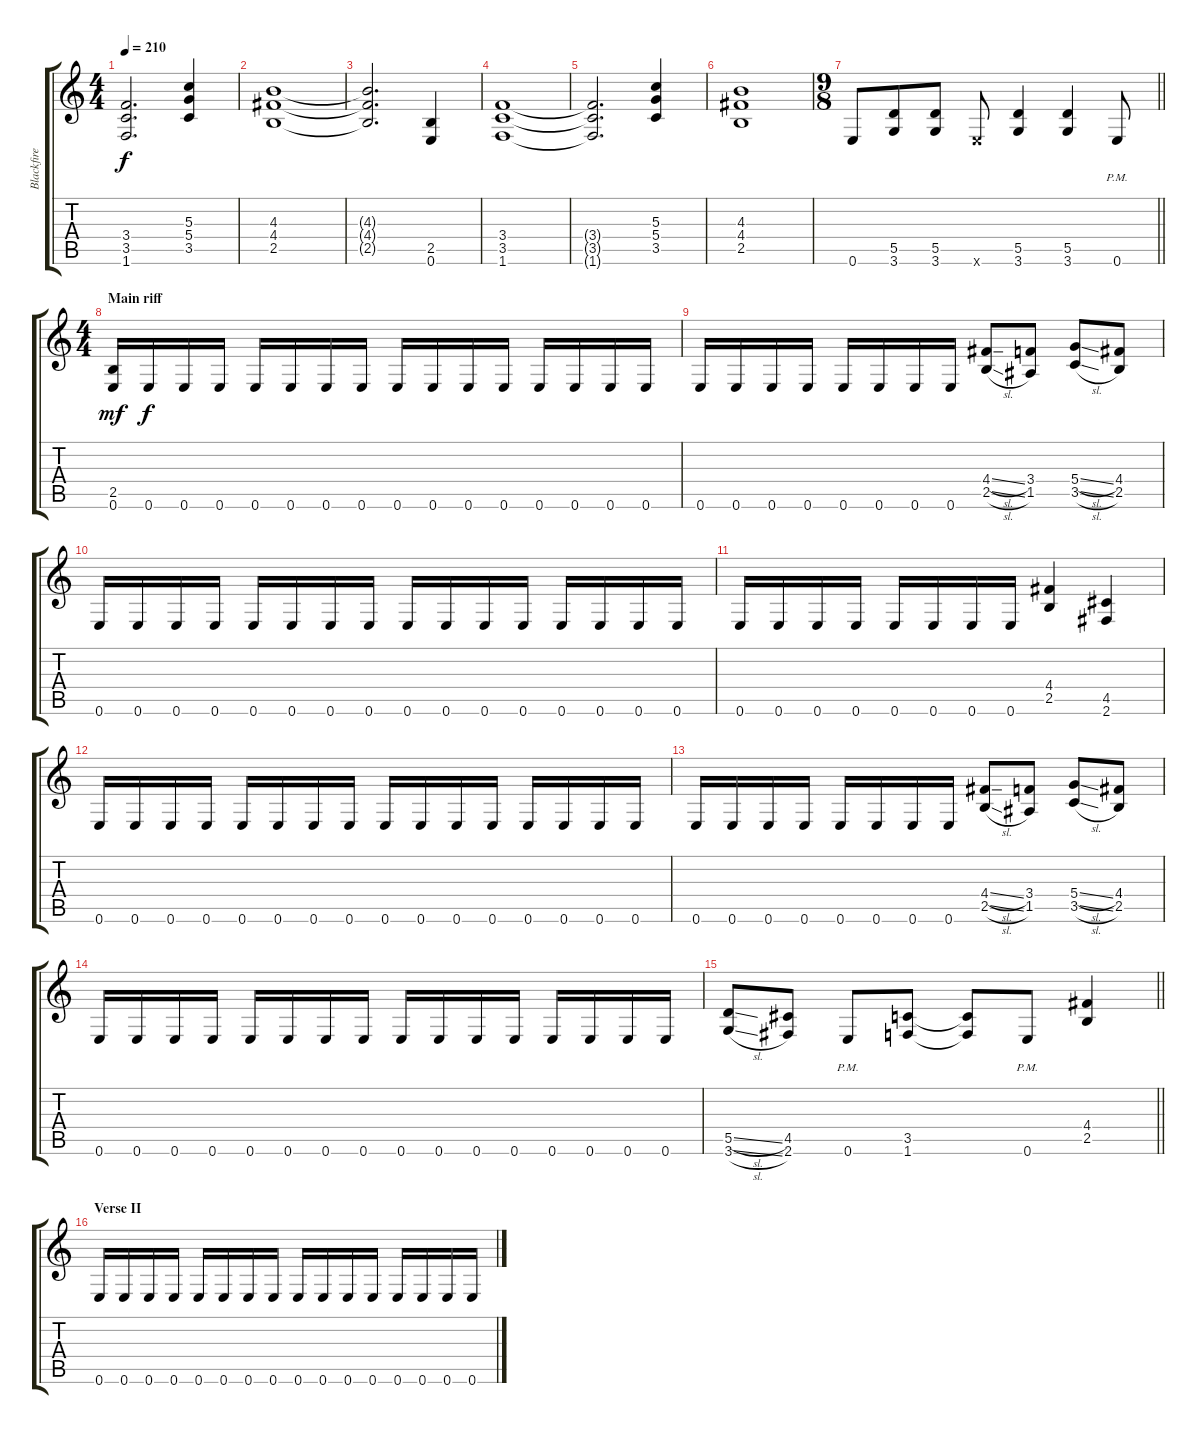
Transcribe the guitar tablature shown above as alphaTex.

\track ("Blackfire (I)" "Blackfire ") {instrument distortionguitar}
\staff {score tabs}
\tuning (E4 B3 G3 D3 A2 E2) {hide}
\ts (4 4)
\tempo 210
\clef g2
\ks c
(3.4{t} 3.5{t} 1.6{t}).2{d dy f} (5.3 5.4 3.5).4 |
(4.3 4.4 2.5).1 |
(4.3{t} 4.4{t} 2.5{t}).2{d} (2.5 0.6).4 |
(3.4 3.5 1.6).1 |
(3.4{t} 3.5{t} 1.6{t}).2{d} (5.3 5.4 3.5).4 |
(4.3 4.4 2.5).1 |
\ts (9 8)
\barLineRight lightlight
0.6.8 (5.5 3.6).8 (5.5 3.6).8 0.6{x}.8 (5.5 3.6).4 (5.5 3.6).4 0.6{pm}.8 |
\ts (4 4)
\section ("" "Main riff")
(2.5 0.6).16{dy mf} 0.6.16{dy f} 0.6.16 0.6.16 0.6.16 0.6.16 0.6.16 0.6.16 0.6.16 0.6.16 0.6.16 0.6.16 0.6.16 0.6.16 0.6.16 0.6.16 |
0.6.16 0.6.16 0.6.16 0.6.16 0.6.16 0.6.16 0.6.16 0.6.16 (4.4{sl} 2.5{sl}).8 (3.4 1.5).8 (5.4{sl} 3.5{sl}).8 (4.4 2.5).8 |
0.6.16 0.6.16 0.6.16 0.6.16 0.6.16 0.6.16 0.6.16 0.6.16 0.6.16 0.6.16 0.6.16 0.6.16 0.6.16 0.6.16 0.6.16 0.6.16 |
0.6.16 0.6.16 0.6.16 0.6.16 0.6.16 0.6.16 0.6.16 0.6.16 (4.4 2.5).4 (4.5 2.6).4 |
0.6.16 0.6.16 0.6.16 0.6.16 0.6.16 0.6.16 0.6.16 0.6.16 0.6.16 0.6.16 0.6.16 0.6.16 0.6.16 0.6.16 0.6.16 0.6.16 |
0.6.16 0.6.16 0.6.16 0.6.16 0.6.16 0.6.16 0.6.16 0.6.16 (4.4{sl} 2.5{sl}).8 (3.4 1.5).8 (5.4{sl} 3.5{sl}).8 (4.4 2.5).8 |
0.6.16 0.6.16 0.6.16 0.6.16 0.6.16 0.6.16 0.6.16 0.6.16 0.6.16 0.6.16 0.6.16 0.6.16 0.6.16 0.6.16 0.6.16 0.6.16 |
\barLineRight lightlight
(5.5{sl} 3.6{sl}).8 (4.5 2.6).8 0.6{pm}.8 (3.5 1.6).8 (3.5{t} 1.6{t}).8 0.6{pm}.8 (4.4 2.5).4 |
\section ("" "Verse II")
0.6.16 0.6.16 0.6.16 0.6.16 0.6.16 0.6.16 0.6.16 0.6.16 0.6.16 0.6.16 0.6.16 0.6.16 0.6.16 0.6.16 0.6.16 0.6.16
